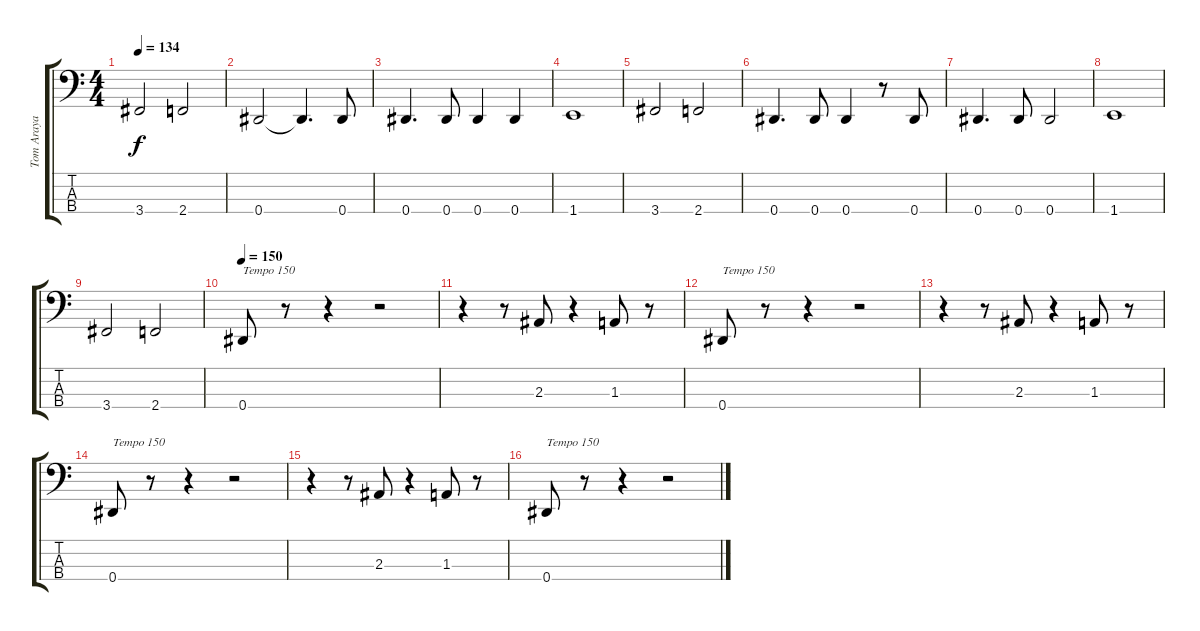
\track ("Tom Araya (Bass)" "Tom Araya ") {instrument electricbasspick}
\staff {score tabs}
\tuning (Gb2 Db2 Ab1 Eb1) {hide}
\ts (4 4)
\tempo 134
\clef f4
\ks c
3.4.2{dy f} 2.4.2 |
0.4.2 0.4{t}.4{d} 0.4.8 |
0.4.4{d} 0.4.8 0.4.4 0.4.4 |
1.4.1 |
3.4.2 2.4.2 |
0.4.4{d} 0.4.8 0.4.4 r.8 0.4.8 |
0.4.4{d} 0.4.8 0.4.2 |
1.4.1 |
3.4.2 2.4.2 |
\tempo 150
0.4.8{txt "Tempo 150"} r.8 r.4 r.2 |
r.4 r.8 2.3.8 r.4 1.3.8 r.8 |
0.4.8{txt "Tempo 150"} r.8 r.4 r.2 |
r.4 r.8 2.3.8 r.4 1.3.8 r.8 |
0.4.8{txt "Tempo 150"} r.8 r.4 r.2 |
r.4 r.8 2.3.8 r.4 1.3.8 r.8 |
0.4.8{txt "Tempo 150"} r.8 r.4 r.2
